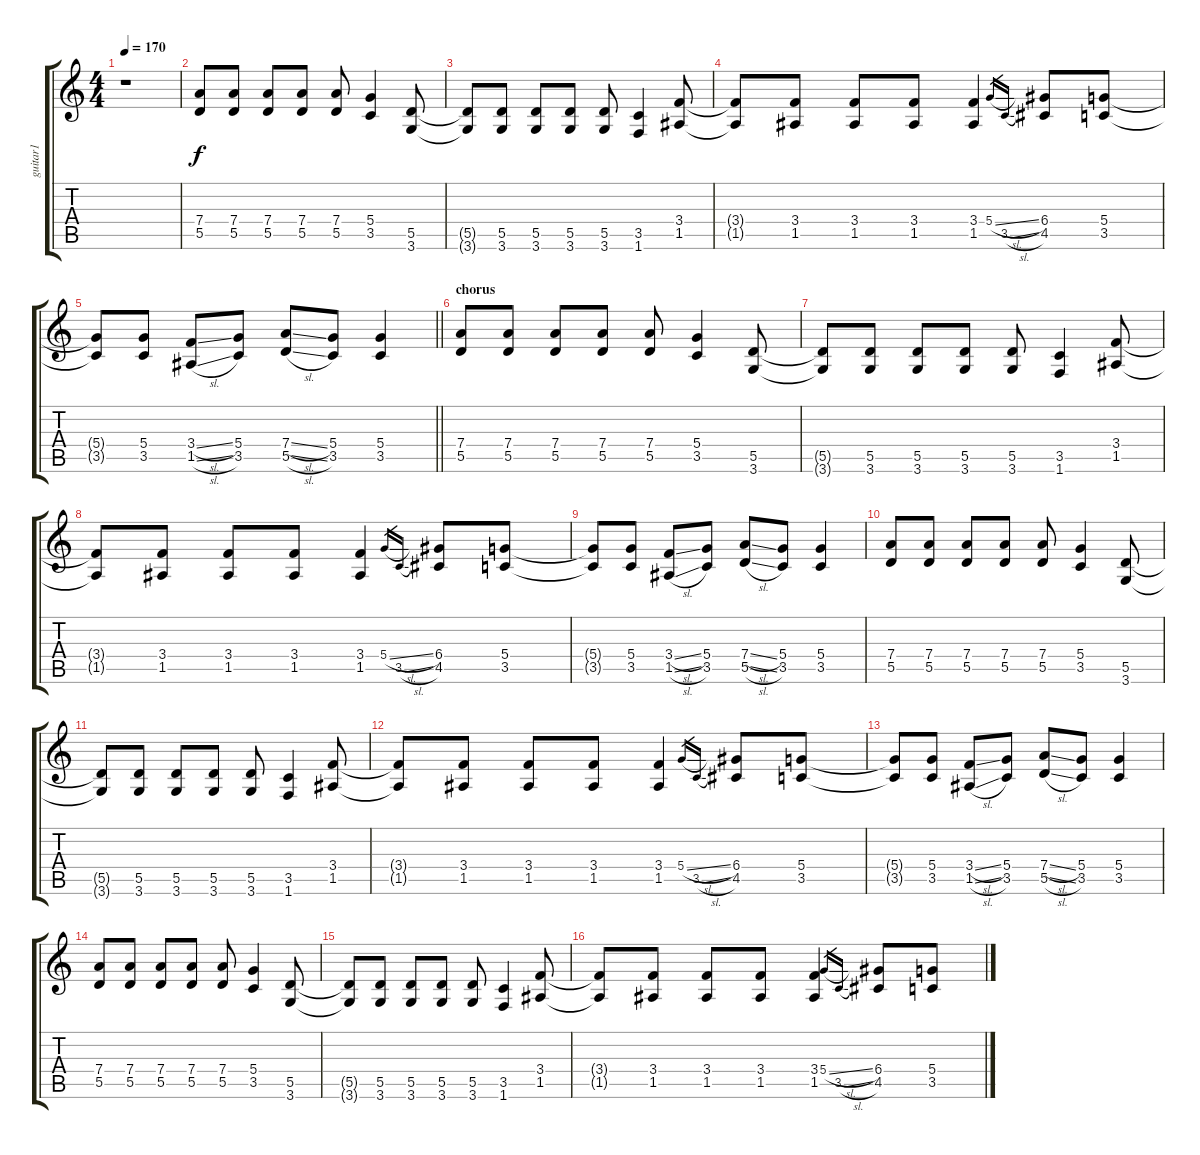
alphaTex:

\track ("guitar1" "guitar1") {instrument distortionguitar}
\staff {score tabs}
\tuning (E4 B3 G3 D3 A2 E2) {hide}
\ts (4 4)
\tempo 170
\clef g2
\ks c
r.1{dy f} |
(7.4 5.5).8 (7.4 5.5).8 (7.4 5.5).8 (7.4 5.5).8 (7.4 5.5).8 (5.4 3.5).4 (5.5 3.6).8 |
(5.5{t} 3.6{t}).8 (5.5 3.6).8 (5.5 3.6).8 (5.5 3.6).8 (5.5 3.6).8 (3.5 1.6).4 (3.4 1.5).8 |
(3.4{t} 1.5{t}).8 (3.4 1.5).8 (3.4 1.5).8 (3.4 1.5).8 (3.4 1.5).4 5.4{sl}.16{gr} 3.5{sl}.16{gr} (6.4 4.5).8 (5.4 3.5).8 |
\barLineRight lightlight
(5.4{t} 3.5{t}).8 (5.4 3.5).8 (3.4{sl} 1.5{sl}).8 (5.4 3.5).8 (7.4{sl} 5.5{sl}).8 (5.4 3.5).8 (5.4 3.5).4 |
\section ("" "chorus")
(7.4 5.5).8 (7.4 5.5).8 (7.4 5.5).8 (7.4 5.5).8 (7.4 5.5).8 (5.4 3.5).4 (5.5 3.6).8 |
(5.5{t} 3.6{t}).8 (5.5 3.6).8 (5.5 3.6).8 (5.5 3.6).8 (5.5 3.6).8 (3.5 1.6).4 (3.4 1.5).8 |
(3.4{t} 1.5{t}).8 (3.4 1.5).8 (3.4 1.5).8 (3.4 1.5).8 (3.4 1.5).4 5.4{sl}.16{gr} 3.5{sl}.16{gr} (6.4 4.5).8 (5.4 3.5).8 |
(5.4{t} 3.5{t}).8 (5.4 3.5).8 (3.4{sl} 1.5{sl}).8 (5.4 3.5).8 (7.4{sl} 5.5{sl}).8 (5.4 3.5).8 (5.4 3.5).4 |
(7.4 5.5).8 (7.4 5.5).8 (7.4 5.5).8 (7.4 5.5).8 (7.4 5.5).8 (5.4 3.5).4 (5.5 3.6).8 |
(5.5{t} 3.6{t}).8 (5.5 3.6).8 (5.5 3.6).8 (5.5 3.6).8 (5.5 3.6).8 (3.5 1.6).4 (3.4 1.5).8 |
(3.4{t} 1.5{t}).8 (3.4 1.5).8 (3.4 1.5).8 (3.4 1.5).8 (3.4 1.5).4 5.4{sl}.16{gr} 3.5{sl}.16{gr} (6.4 4.5).8 (5.4 3.5).8 |
(5.4{t} 3.5{t}).8 (5.4 3.5).8 (3.4{sl} 1.5{sl}).8 (5.4 3.5).8 (7.4{sl} 5.5{sl}).8 (5.4 3.5).8 (5.4 3.5).4 |
(7.4 5.5).8 (7.4 5.5).8 (7.4 5.5).8 (7.4 5.5).8 (7.4 5.5).8 (5.4 3.5).4 (5.5 3.6).8 |
(5.5{t} 3.6{t}).8 (5.5 3.6).8 (5.5 3.6).8 (5.5 3.6).8 (5.5 3.6).8 (3.5 1.6).4 (3.4 1.5).8 |
(3.4{t} 1.5{t}).8 (3.4 1.5).8 (3.4 1.5).8 (3.4 1.5).8 (3.4 1.5).4 5.4{sl}.16{gr} 3.5{sl}.16{gr} (6.4 4.5).8 (5.4 3.5).8
